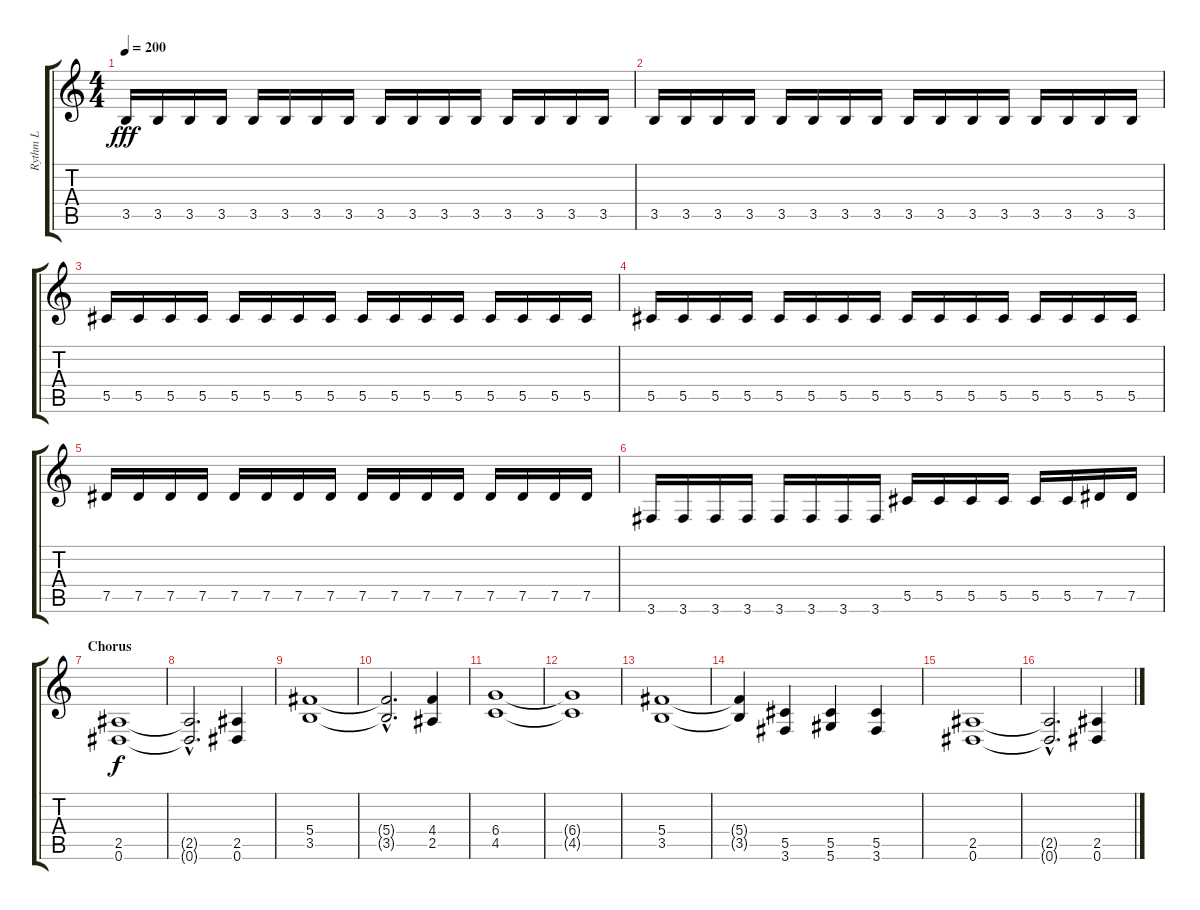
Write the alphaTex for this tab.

\track ("Rythm L" "Rythm L") {instrument overdrivenguitar}
\staff {score tabs}
\tuning (Eb4 Bb3 Gb3 Db3 Ab2 Eb2) {hide}
\ts (4 4)
\tempo 200
\clef g2
\ks c
3.5.16{dy fff} 3.5.16 3.5.16 3.5.16 3.5.16 3.5.16 3.5.16 3.5.16 3.5.16 3.5.16 3.5.16 3.5.16 3.5.16 3.5.16 3.5.16 3.5.16 |
3.5.16 3.5.16 3.5.16 3.5.16 3.5.16 3.5.16 3.5.16 3.5.16 3.5.16 3.5.16 3.5.16 3.5.16 3.5.16 3.5.16 3.5.16 3.5.16 |
5.5.16 5.5.16 5.5.16 5.5.16 5.5.16 5.5.16 5.5.16 5.5.16 5.5.16 5.5.16 5.5.16 5.5.16 5.5.16 5.5.16 5.5.16 5.5.16 |
5.5.16 5.5.16 5.5.16 5.5.16 5.5.16 5.5.16 5.5.16 5.5.16 5.5.16 5.5.16 5.5.16 5.5.16 5.5.16 5.5.16 5.5.16 5.5.16 |
7.5.16 7.5.16 7.5.16 7.5.16 7.5.16 7.5.16 7.5.16 7.5.16 7.5.16 7.5.16 7.5.16 7.5.16 7.5.16 7.5.16 7.5.16 7.5.16 |
3.6.16 3.6.16 3.6.16 3.6.16 3.6.16 3.6.16 3.6.16 3.6.16 5.5.16 5.5.16 5.5.16 5.5.16 5.5.16 5.5.16 7.5.16 7.5.16 |
\section ("" "Chorus")
(2.5 0.6).1{dy f} |
(2.5{hac t} 0.6{hac t}).2{d} (2.5 0.6).4 |
(5.4 3.5).1 |
(5.4{hac t} 3.5{hac t}).2{d} (4.4 2.5).4 |
(6.4 4.5).1 |
(6.4{t} 4.5{t}).1 |
(5.4 3.5).1 |
(5.4{t} 3.5{t}).4 (5.5 3.6).4 (5.5 5.6).4 (5.5 3.6).4 |
(2.5 0.6).1 |
(2.5{hac t} 0.6{hac t}).2{d} (2.5 0.6).4
